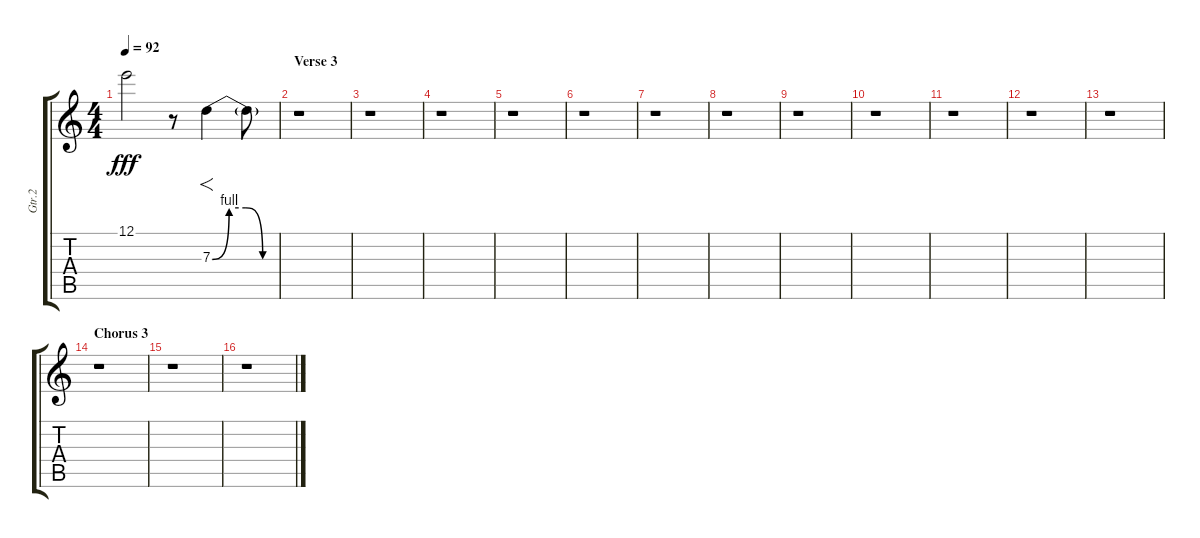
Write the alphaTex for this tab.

\track ("Gtr.2" "Gtr.2") {instrument distortionguitar}
\staff {score tabs}
\tuning (E4 B3 G3 D3 A2 E2) {hide}
\ts (4 4)
\tempo 92
\clef g2
\ks c
12.1{t}.2{dy fff} r.8 7.3{be (custom 0 0 15 4 30 4 45 0 60 0)}.4{f} 7.3{t}.8 |
\section ("" "Verse 3")
r.1 |
r.1 |
r.1 |
r.1 |
r.1 |
r.1 |
r.1 |
r.1 |
r.1 |
r.1 |
r.1 |
r.1 |
\section ("" "Chorus 3")
r.1 |
r.1 |
r.1
